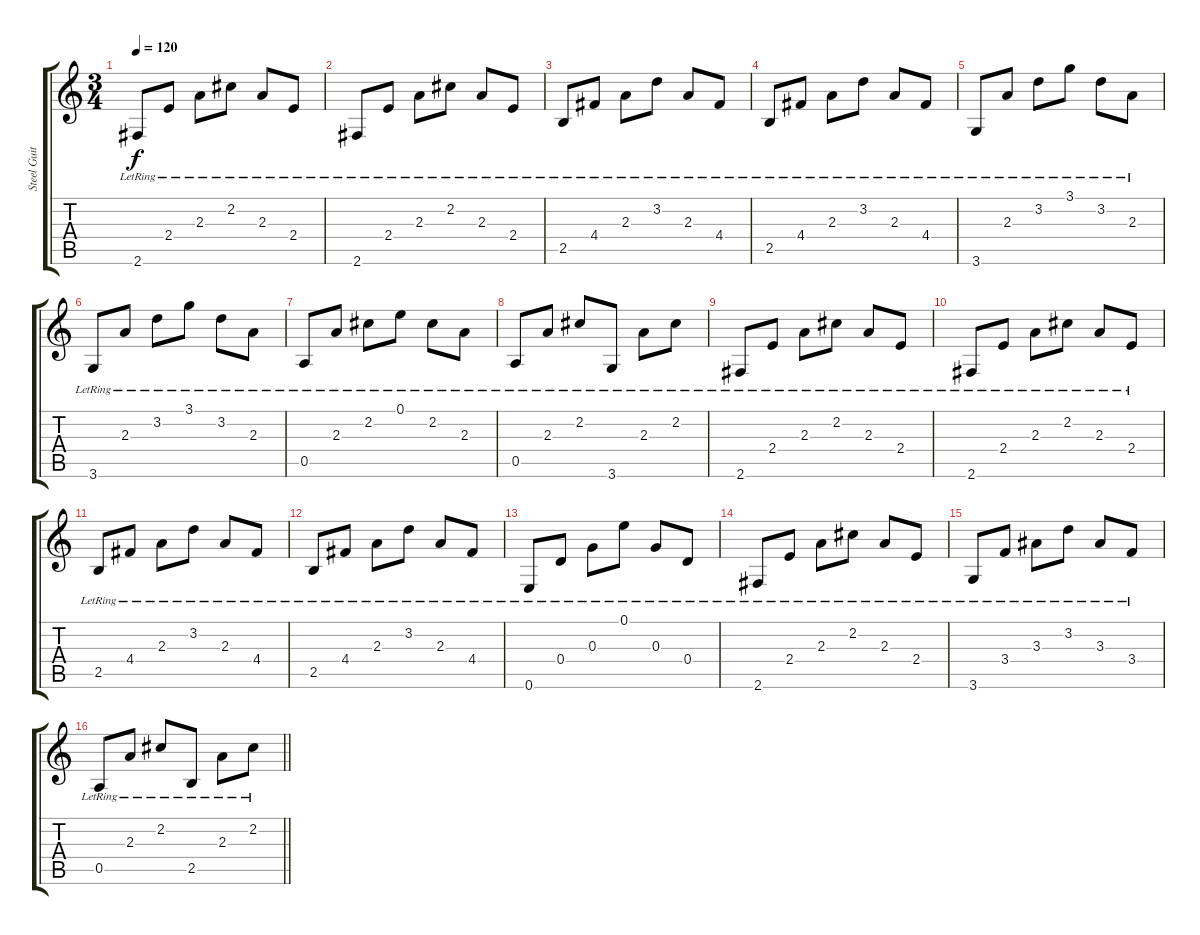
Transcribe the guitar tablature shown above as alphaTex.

\track ("Steel Guitar" "Steel Guit") {instrument acousticguitarsteel}
\staff {score tabs}
\tuning (E4 B3 G3 D3 A2 E2) {hide}
\ts (3 4)
\section ("" "")
\tempo 120
\clef g2
\ks c
2.6{lr}.8{dy f} 2.4{lr}.8 2.3{lr}.8 2.2{lr}.8 2.3{lr}.8 2.4{lr}.8 |
2.6{lr}.8 2.4{lr}.8 2.3{lr}.8 2.2{lr}.8 2.3{lr}.8 2.4{lr}.8 |
2.5{lr}.8 4.4{lr}.8 2.3{lr}.8 3.2{lr}.8 2.3{lr}.8 4.4{lr}.8 |
2.5{lr}.8 4.4{lr}.8 2.3{lr}.8 3.2{lr}.8 2.3{lr}.8 4.4{lr}.8 |
3.6{lr}.8 2.3{lr}.8 3.2{lr}.8 3.1{lr}.8 3.2{lr}.8 2.3{lr}.8 |
3.6{lr}.8 2.3{lr}.8 3.2{lr}.8 3.1{lr}.8 3.2{lr}.8 2.3{lr}.8 |
0.5{lr}.8 2.3{lr}.8 2.2{lr}.8 0.1{lr}.8 2.2{lr}.8 2.3{lr}.8 |
0.5{lr}.8 2.3{lr}.8 2.2{lr}.8 3.6{lr}.8 2.3{lr}.8 2.2{lr}.8 |
2.6{lr}.8 2.4{lr}.8 2.3{lr}.8 2.2{lr}.8 2.3{lr}.8 2.4{lr}.8 |
2.6{lr}.8 2.4{lr}.8 2.3{lr}.8 2.2{lr}.8 2.3{lr}.8 2.4{lr}.8 |
2.5{lr}.8 4.4{lr}.8 2.3{lr}.8 3.2{lr}.8 2.3{lr}.8 4.4{lr}.8 |
2.5{lr}.8 4.4{lr}.8 2.3{lr}.8 3.2{lr}.8 2.3{lr}.8 4.4{lr}.8 |
0.6{lr}.8 0.4{lr}.8 0.3{lr}.8 0.1{lr}.8 0.3{lr}.8 0.4{lr}.8 |
2.6{lr}.8 2.4{lr}.8 2.3{lr}.8 2.2{lr}.8 2.3{lr}.8 2.4{lr}.8 |
3.6{lr}.8 3.4{lr}.8 3.3{lr}.8 3.2{lr}.8 3.3{lr}.8 3.4{lr}.8 |
\barLineRight lightlight
0.5{lr}.8 2.3{lr}.8 2.2{lr}.8 2.5{lr}.8 2.3{lr}.8 2.2{lr}.8
